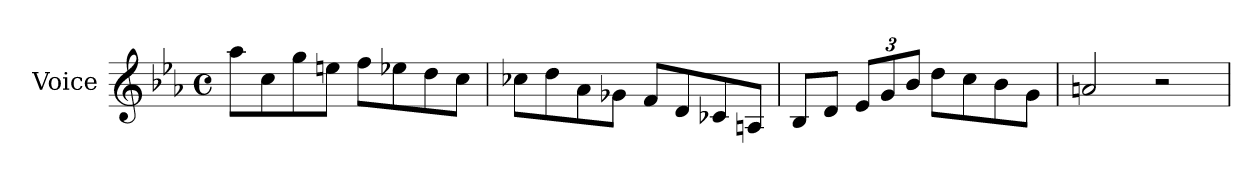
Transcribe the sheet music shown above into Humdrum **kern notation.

**kern
*part1
*staff1
*I"Voice
*I'Voice
*clefG2
*k[b-e-a-]
*M4/4
*met(c)
=1
8aa-\L
8cc\
8gg\
8een\J
8ff\L
8ee-X\
8dd\
8cc\J
=2
8cc-X\L
8dd\
8a-\
8g-X\J
8f/L
8d/
8c-X/
8An/J
=3
8B-/L
8d/J
12e-/L
12g/
12b-/J
8dd\L
8cc\
8b-\
8g\J
=4
2an/
2rcc
=
*-
